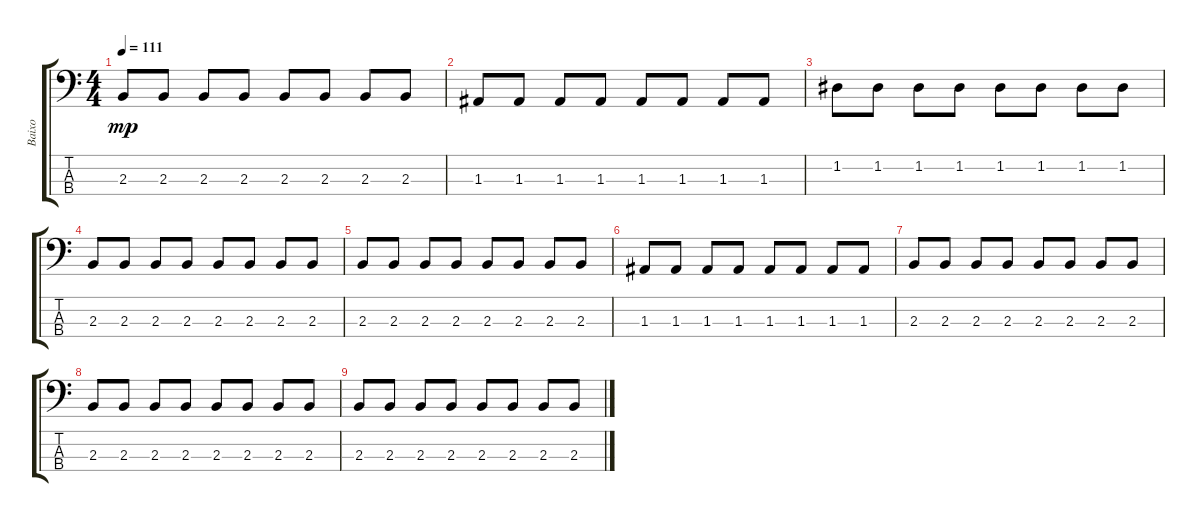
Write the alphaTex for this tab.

\track ("Baixo" "Baixo") {instrument electricbassfinger}
\staff {score tabs}
\tuning (G2 D2 A1 E1) {hide}
\ts (4 4)
\tempo 111
\clef f4
\ks c
2.3.8{dy mp} 2.3.8 2.3.8 2.3.8 2.3.8 2.3.8 2.3.8 2.3.8 |
1.3.8 1.3.8 1.3.8 1.3.8 1.3.8 1.3.8 1.3.8 1.3.8 |
1.2.8 1.2.8 1.2.8 1.2.8 1.2.8 1.2.8 1.2.8 1.2.8 |
2.3.8 2.3.8 2.3.8 2.3.8 2.3.8 2.3.8 2.3.8 2.3.8 |
2.3.8 2.3.8 2.3.8 2.3.8 2.3.8 2.3.8 2.3.8 2.3.8 |
1.3.8 1.3.8 1.3.8 1.3.8 1.3.8 1.3.8 1.3.8 1.3.8 |
2.3.8{volume 0} 2.3.8 2.3.8 2.3.8 2.3.8 2.3.8 2.3.8 2.3.8 |
2.3.8 2.3.8 2.3.8 2.3.8 2.3.8 2.3.8 2.3.8 2.3.8 |
2.3.8 2.3.8 2.3.8 2.3.8 2.3.8 2.3.8 2.3.8 2.3.8
